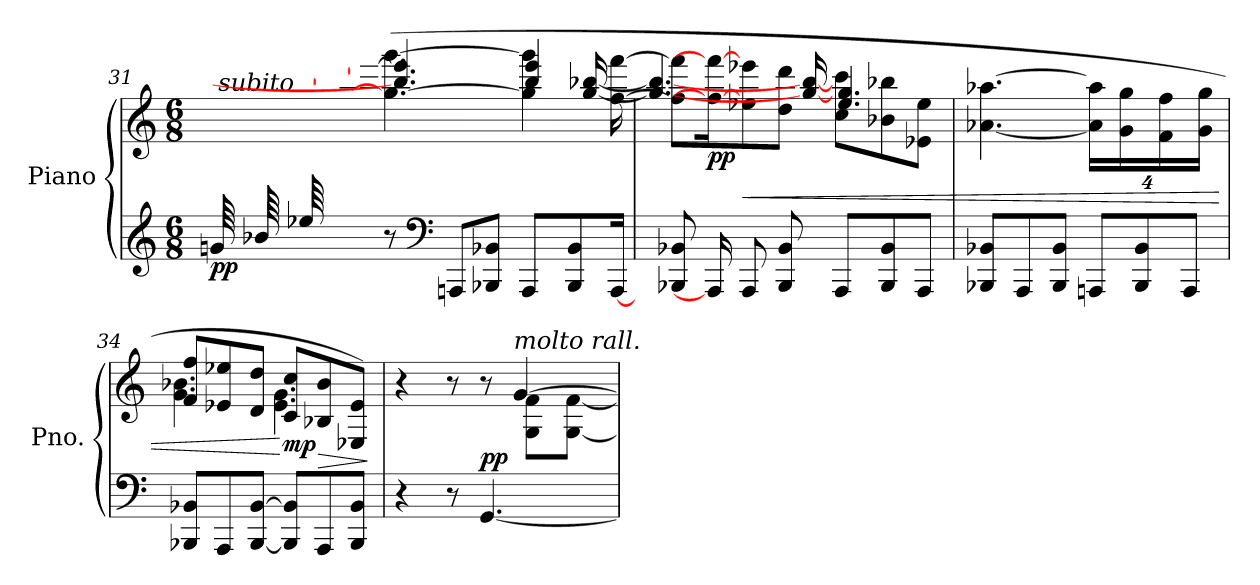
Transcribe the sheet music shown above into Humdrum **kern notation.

**kern	**kern	**dynam
*part1	*part1	*part1
*staff2	*staff1	*staff1/2
*I"Piano	*	*
*I'Pno.	*	*
*clefG2	*clefG2	*
*k[]	*k[]	*
*M6/8	*M6/8	*
*MM24	*MM24	*
*Xtuplet	*	*
=31	=31	=31
*^	*^	*
!	!	!	!	!LO:DY:b=2
*	*	*	*^	*
(96gn/LLLL	16ryy	32ryy	16ryy	96ryy	pp
*	*	*MM39	*	*	*
!	!	!	!	!LO:TX:a:i:t=subito	!
96b-X/	.	.	.	3%2ryy	.
*	*	*MM54	*	*	*
96ee-X/	.	.	.	.	.
2ryy	.	[96gg\	.	.	.
*	*	*MM69	*	*	*
.	.	[96bb-X\	.	.	.
.	.	[96eee-X\JJJJ)	.	.	.
*	*	*MM90	*	*	*
.	8r	(>4.gg\_ [4.ggg\	4.bb-/] 4.eee-/]	.	.
*clefF4	*	*	*	*	*
.	8AAAn/L	.	.	.	.
.	8BBB-X/ 8BB-X/J	.	.	.	.
.	8AAA/L	4gg\] 4ggg\]	4bb-/ 4eee-/	.	.
8..ryy	.	.	.	.	.
.	8BBB-/ 8BB-/	.	.	.	.
.	.	.	.	24..ryy	.
.	[16AAA/J	[16ff\ [16fff\	[16gg/ [16bb-X/	.	.
*v	*v	*	*	*	*
*	*	*v	*v	*
!!LO:LB:g=z
=32	=32	=32	=32
8BBB-X/ 8BB-X/L	8ff\] 8fff\]L	4.gg/] 4.bb-/]	.
!	!	!	!LO:DY:b
16AAA/J]	16ff\_ 16fff\_	.	pp
!	!	!	!LO:HP:b
8AAA/	8ee-X\ 8eee-X\	.	<
8BBB-/ 8BB-/J	8dd\ 8ddd\J	.	.
.	.	16gg/_ 16bb-/_	.
8AAA/L	8cc\ 8ccc\L	4.ee-/ 4.gg/	.
8BBB-/ 8BB-/	8b-X\ 8bb-X\	.	.
8AAA/J	8e-X\ 8ee-\J	.	.
*	*v	*v	*
=33	=33	=33
8BBB-X/ 8BB-X/L	[4.a-X\ [4.aa-X\	.
8AAA/	.	.
8BBB-/ 8BB-/J	.	.
*	*Xbrackettup	*
8AAAni/L	32%3a-\] 32%3aa-\]L	.
.	32%3g\ 32%3gg\	.
8BBB-/ 8BB-/	.	.
.	32%3f\ 32%3ff\	.
8AAA/J	.	.
.	32%3g\ 32%3gg\J	.
=34	=34	=34
*	*MM87	*
*	*^	*
8BBB-X/ 8BB-X/L	8f/ 8ff/L	4.g\ 4.b-X\	.
8AAA/	8e-X/ 8ee-X/	.	.
[8BBB-/ [8BB-/J	8d/ 8dd/J	.	.
*	*MM84	*	*
!	!	!	!LO:HP:n=1:b
!	!	!	!LO:DY:n=1:b
8BBB-/] 8BB-/]L	8c/ 8cc/L	4.e-\ 4.g\	[ > mp
8AAA/	8B-X/ 8b-/	.	.
*	*MM60	*	*
8BBB-/ 8BB-/J	8E-X/ 8e-/J)	.	.
*	*v	*v	*
.	.	]
=35	=35	=35
*	*MM84	*
*	*^	*
4r	4r	4rffyy	.
8r	8r	8rffyy	.
!	!	!	!LO:DY:a=2
[4.GG/	8r	8rffyy	pp
*	*MM78	*	*
!	!LO:TX:a:i:t=molto rall.	!	!
.	[4g/	8G\ 8f\L	.
*	*MM75	*	*
.	.	[8G\ [8f\J	.
*	*v	*v	*
=	=	=
*-	*-	*-
